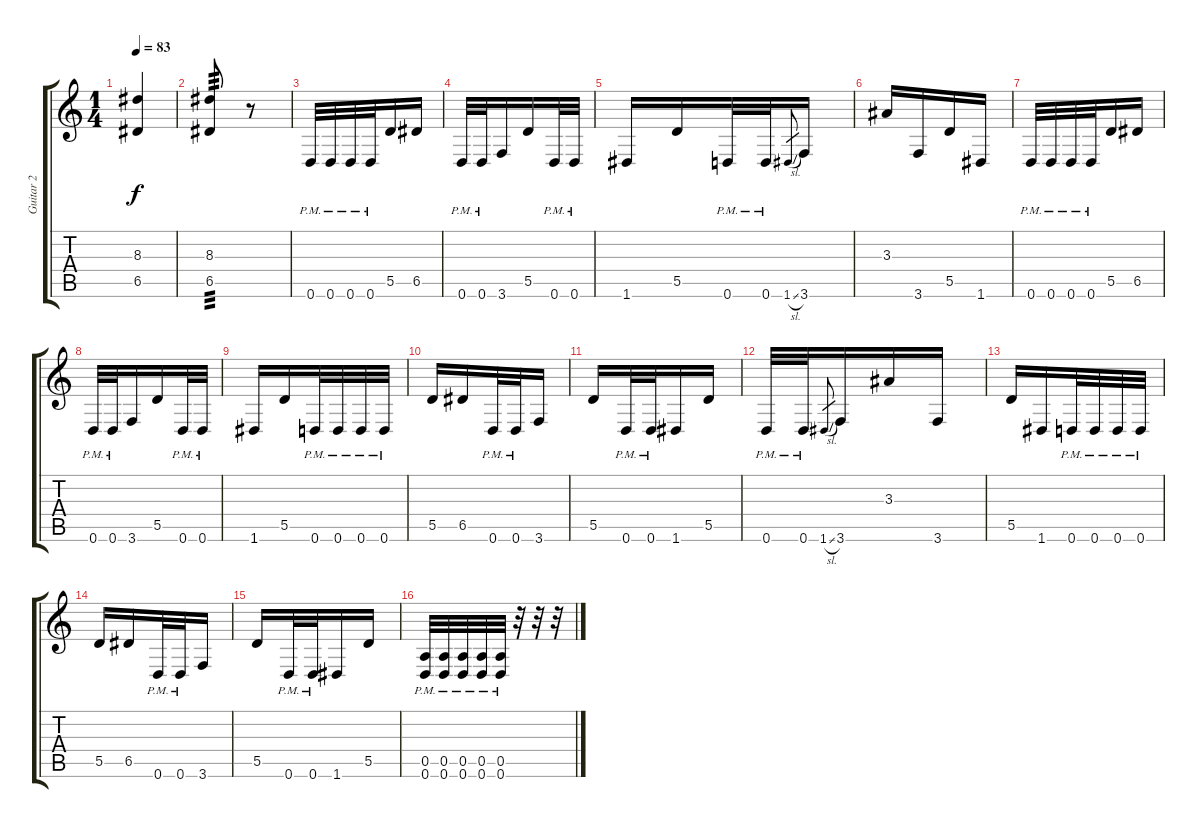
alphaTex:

\track ("Guitar 2" "Guitar 2") {instrument distortionguitar}
\staff {score tabs}
\tuning (E4 B3 G3 D3 A2 D2) {hide}
\ts (1 4)
\tempo 83
\clef g2
\ks c
(8.3{t} 6.5{t}).4{dy f} |
(8.3 6.5).8{tp 3} r.8 |
0.6{pm}.32 0.6{pm}.32 0.6{pm}.32 0.6{pm}.32 5.5.16 6.5.16 |
0.6{pm}.32 0.6{pm}.32 3.6.16 5.5.16 0.6{pm}.32 0.6{pm}.32 |
1.6.16 5.5.16 0.6{pm}.32 0.6{pm}.32 1.6{sl}.8{gr} 3.6.16 |
3.3.16 3.6.16 5.5.16 1.6.16 |
0.6{pm}.32 0.6{pm}.32 0.6{pm}.32 0.6{pm}.32 5.5.16 6.5.16 |
0.6{pm}.32 0.6{pm}.32 3.6.16 5.5.16 0.6{pm}.32 0.6{pm}.32 |
1.6.16 5.5.16 0.6{pm}.32 0.6{pm}.32 0.6{pm}.32 0.6{pm}.32 |
5.5.16 6.5.16 0.6{pm}.32 0.6{pm}.32 3.6.16 |
5.5.16 0.6{pm}.32 0.6{pm}.32 1.6.16 5.5.16 |
0.6{pm}.32 0.6{pm}.32 1.6{sl}.8{gr} 3.6.16 3.3.16 3.6.16 |
5.5.16 1.6.16 0.6{pm}.32 0.6{pm}.32 0.6{pm}.32 0.6{pm}.32 |
5.5.16 6.5.16 0.6{pm}.32 0.6{pm}.32 3.6.16 |
5.5.16 0.6{pm}.32 0.6{pm}.32 1.6.16 5.5.16 |
(0.5{pm} 0.6{pm}).32 (0.5{pm} 0.6{pm}).32 (0.5{pm} 0.6{pm}).32 (0.5{pm} 0.6{pm}).32 (0.5{pm} 0.6{pm}).32 r.32 r.32 r.32
